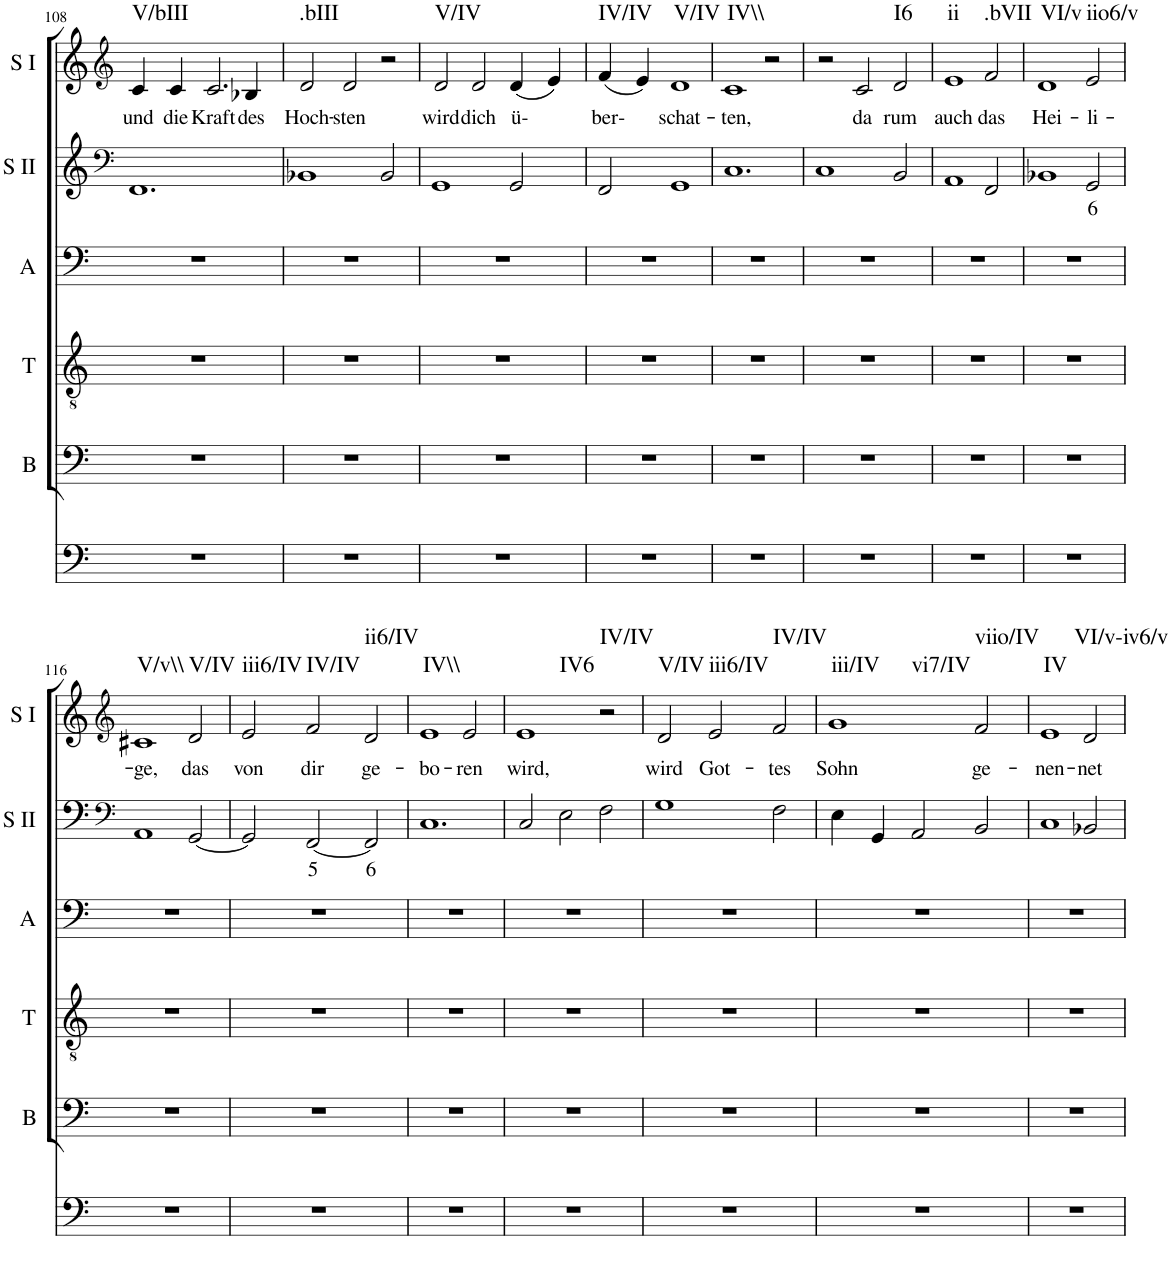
**kern	**kern	**kern	**kern	**kern	**text	**kern	**text	**harte
*part6	*part5	*part4	*part3	*part2	*part2	*part1	*part1	*part1
*staff6	*staff5	*staff4	*staff3	*staff2	*staff2	*staff1	*staff1	*
*I"Continuo	*I"Bass	*I"Tenor	*I"Alto	*I"Soprano II	*	*I"Soprano I	*	*
*	*I'B	*I'T	*I'A	*I'S II	*	*I'S I	*	*
!!LO:PB:g=z
*clefF4	*clefF4	*clefGv2	*clefF4	*clefF4	*	*clefG2	*	*
*k[]	*k[]	*k[]	*k[]	*k[]	*	*k[]	*	*
*M3/2	*M3/2	*M3/2	*M3/2	*M3/2	*	*M3/2	*	*
=108	=108	=108	=108	=108	=108	=108	=108	=108
!	!	!	!	!	!	!	!LO:LY:b	!LO:H:kt=V/bIII
1.r	1.r	1.r	1.r	1.FF	.	4c/	und	N
!	!	!	!	!	!	!	!LO:LY:b	!
.	.	.	.	.	.	4c/	die	.
!	!	!	!	!	!	!	!LO:LY:b	!
.	.	.	.	.	.	2.c/	Kraft	.
!	!	!	!	!	!	!	!LO:LY:b	!
.	.	.	.	.	.	4B-X/	des	.
=109	=109	=109	=109	=109	=109	=109	=109	=109
!	!	!	!	!	!	!	!LO:LY:b	!LO:H:kt=.bIII
1.r	1.r	1.r	1.r	1BB-X	.	2d/	Hoch-	N
!	!	!	!	!	!	!	!LO:LY:b	!
.	.	.	.	.	.	2d/	sten	.
.	.	.	.	2BB-/	.	2r	.	.
=110	=110	=110	=110	=110	=110	=110	=110	=110
!	!	!	!	!	!	!	!LO:LY:b	!LO:H:kt=V/IV
1.r	1.r	1.r	1.r	1GG	.	2d/	wird	N
!	!	!	!	!	!	!	!LO:LY:b	!
.	.	.	.	.	.	2d/	dich	.
!	!	!	!	!	!	!	!LO:LY:b	!
.	.	.	.	2GG/	.	(4d/	ü-	.
.	.	.	.	.	.	4e/)	.	.
=111	=111	=111	=111	=111	=111	=111	=111	=111
!	!	!	!	!	!	!	!LO:LY:b	!LO:H:kt=IV/IV
1.r	1.r	1.r	1.r	2FF/	.	(4f/	ber-	N
.	.	.	.	.	.	4e/)	.	.
!	!	!	!	!	!	!	!LO:LY:b	!LO:H:kt=V/IV
.	.	.	.	1GG	.	1d	schat-	N
=112	=112	=112	=112	=112	=112	=112	=112	=112
!	!	!	!	!	!	!	!LO:LY:b	!LO:H:kt=IV\\
1.r	1.r	1.r	1.r	1.C	.	1c	ten,	N
.	.	.	.	.	.	2r	.	.
=113	=113	=113	=113	=113	=113	=113	=113	=113
1.r	1.r	1.r	1.r	1C	.	2r	.	.
!	!	!	!	!	!	!	!LO:LY:b	!
.	.	.	.	.	.	2c/	da	.
!	!	!	!	!	!	!	!LO:LY:b	!LO:H:kt=I6
.	.	.	.	2BB/	.	2d/	rum	N
=114	=114	=114	=114	=114	=114	=114	=114	=114
!	!	!	!	!	!	!	!LO:LY:b	!LO:H:kt=ii
1.r	1.r	1.r	1.r	1AA	.	1e	auch	N
!	!	!	!	!	!	!	!LO:LY:b	!LO:H:kt=.bVII
.	.	.	.	2FF/	.	2f/	das	N
=115	=115	=115	=115	=115	=115	=115	=115	=115
!	!	!	!	!	!	!	!LO:LY:b	!LO:H:kt=VI/v
1.r	1.r	1.r	1.r	1BB-X	.	1d	Hei-	N
!	!	!	!	!	!LO:LY:b	!	!LO:LY:b	!LO:H:kt=iio6/v
.	.	.	.	2GG/	6	2e/	li-	N
!!LO:LB:g=z
=116	=116	=116	=116	=116	=116	=116	=116	=116
*	*	*	*	*clefF4	*	*clefG2	*	*
!	!	!	!	!	!	!	!LO:LY:b	!LO:H:kt=V/v\\
1.r	1.r	1.r	1.r	1AA	.	1c#X	ge,	N
!	!	!	!	!	!	!	!LO:LY:b	!LO:H:kt=V/IV
.	.	.	.	[2GG/	.	2d/	das	N
=117	=117	=117	=117	=117	=117	=117	=117	=117
!	!	!	!	!	!	!	!LO:LY:b	!LO:H:kt=iii6/IV
1.r	1.r	1.r	1.r	2GG/]	.	2e/	von	N
!	!	!	!	!	!LO:LY:b	!	!LO:LY:b	!LO:H:kt=IV/IV
.	.	.	.	[2FF/	5	2f/	dir	N
!	!	!	!	!	!LO:LY:b	!	!LO:LY:b	!LO:H:kt=ii6/IV
.	.	.	.	2FF/]	6	2d/	ge-	N
=118	=118	=118	=118	=118	=118	=118	=118	=118
!	!	!	!	!	!	!	!LO:LY:b	!LO:H:kt=IV\\
1.r	1.r	1.r	1.r	1.C	.	1e	bo-	N
!	!	!	!	!	!	!	!LO:LY:b	!
.	.	.	.	.	.	2e/	ren	.
=119	=119	=119	=119	=119	=119	=119	=119	=119
!	!	!	!	!	!	!	!LO:LY:b	!LO:H:kt=IV6
1.r	1.r	1.r	1.r	2C/	.	1e	wird,	N
.	.	.	.	2E\	.	.	.	.
!	!	!	!	!	!	!	!	!LO:H:kt=IV/IV
.	.	.	.	2F\	.	2r	.	N
=120	=120	=120	=120	=120	=120	=120	=120	=120
!	!	!	!	!	!	!	!LO:LY:b	!LO:H:kt=V/IV
1.r	1.r	1.r	1.r	1G	.	2d/	wird	N
!	!	!	!	!	!	!	!LO:LY:b	!LO:H:kt=iii6/IV
.	.	.	.	.	.	2e/	Got-	N
!	!	!	!	!	!	!	!LO:LY:b	!LO:H:kt=IV/IV
.	.	.	.	2F\	.	2f/	tes	N
=121	=121	=121	=121	=121	=121	=121	=121	=121
!	!	!	!	!	!	!	!LO:LY:b	!LO:H:n=1:kt=iii/IV
!	!	!	!	!	!	!	!	!LO:H:n=2:kt=vi7/IV
1.r	1.r	1.r	1.r	4E\	.	1g	Sohn	N N
.	.	.	.	4GG/	.	.	.	.
.	.	.	.	2AA/	.	.	.	.
!	!	!	!	!	!	!	!LO:LY:b	!LO:H:kt=viio/IV
.	.	.	.	2BB/	.	2f/	ge-	N
=122	=122	=122	=122	=122	=122	=122	=122	=122
!	!	!	!	!	!	!	!LO:LY:b	!LO:H:kt=IV
1.r	1.r	1.r	1.r	1C	.	1e	nen-	N
!	!	!	!	!	!	!	!LO:LY:b	!LO:H:kt=VI/v-iv6/v
.	.	.	.	2BB-X/	.	2d/	net	N
=	=	=	=	=	=	=	=	=
*-	*-	*-	*-	*-	*-	*-	*-	*-
